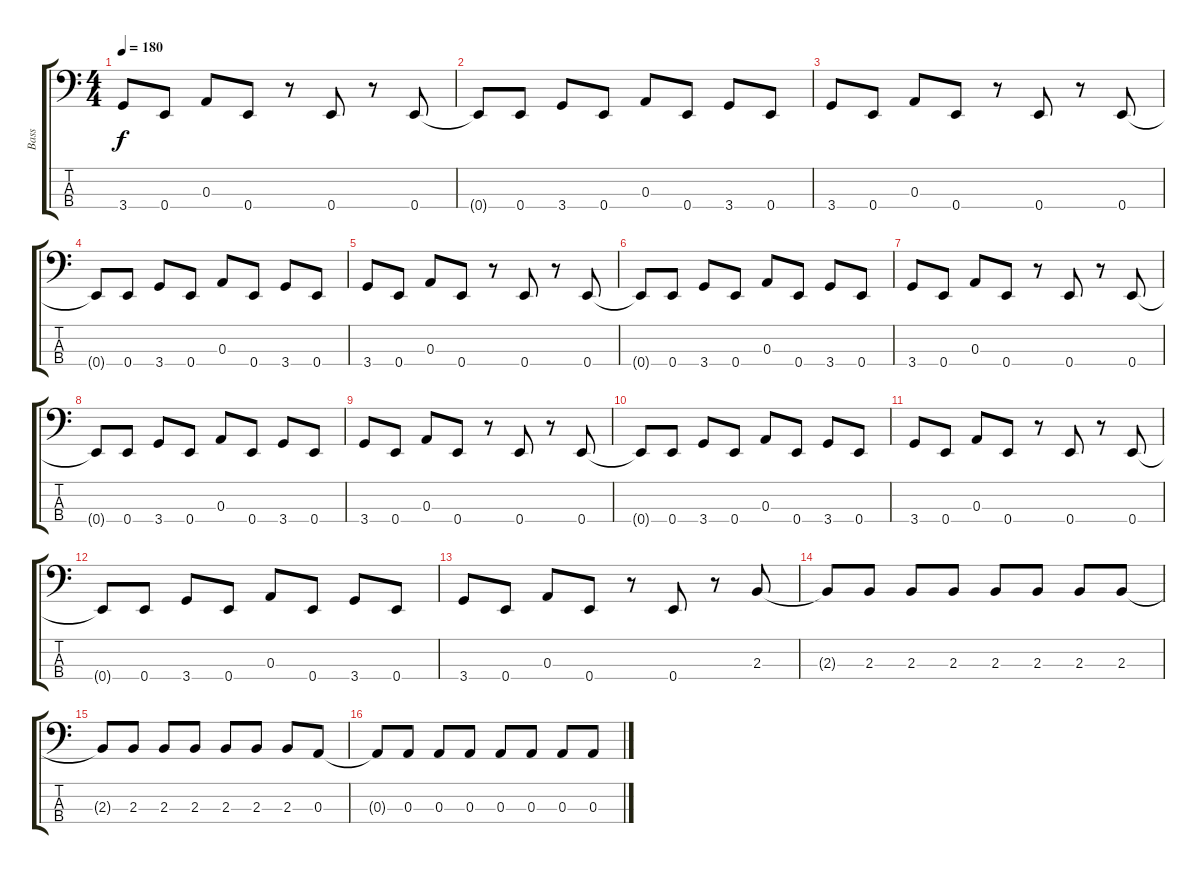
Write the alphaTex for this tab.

\track ("Bass" "Bass") {instrument slapbass2}
\staff {score tabs}
\tuning (G2 D2 A1 E1) {hide}
\ts (4 4)
\tempo 180
\clef f4
\ks c
3.4.8{dy f} 0.4.8 0.3.8 0.4.8 r.8 0.4.8 r.8 0.4.8 |
0.4{t}.8 0.4.8 3.4.8 0.4.8 0.3.8 0.4.8 3.4.8 0.4.8 |
3.4.8 0.4.8 0.3.8 0.4.8 r.8 0.4.8 r.8 0.4.8 |
0.4{t}.8 0.4.8 3.4.8 0.4.8 0.3.8 0.4.8 3.4.8 0.4.8 |
3.4.8 0.4.8 0.3.8 0.4.8 r.8 0.4.8 r.8 0.4.8 |
0.4{t}.8 0.4.8 3.4.8 0.4.8 0.3.8 0.4.8 3.4.8 0.4.8 |
3.4.8 0.4.8 0.3.8 0.4.8 r.8 0.4.8 r.8 0.4.8 |
0.4{t}.8 0.4.8 3.4.8 0.4.8 0.3.8 0.4.8 3.4.8 0.4.8 |
3.4.8 0.4.8 0.3.8 0.4.8 r.8 0.4.8 r.8 0.4.8 |
0.4{t}.8 0.4.8 3.4.8 0.4.8 0.3.8 0.4.8 3.4.8 0.4.8 |
3.4.8 0.4.8 0.3.8 0.4.8 r.8 0.4.8 r.8 0.4.8 |
0.4{t}.8 0.4.8 3.4.8 0.4.8 0.3.8 0.4.8 3.4.8 0.4.8 |
3.4.8 0.4.8 0.3.8 0.4.8 r.8 0.4.8 r.8 2.3.8 |
2.3{t}.8 2.3.8 2.3.8 2.3.8 2.3.8 2.3.8 2.3.8 2.3.8 |
2.3{t}.8 2.3.8 2.3.8 2.3.8 2.3.8 2.3.8 2.3.8 0.3.8 |
0.3{t}.8 0.3.8 0.3.8 0.3.8 0.3.8 0.3.8 0.3.8 0.3.8
